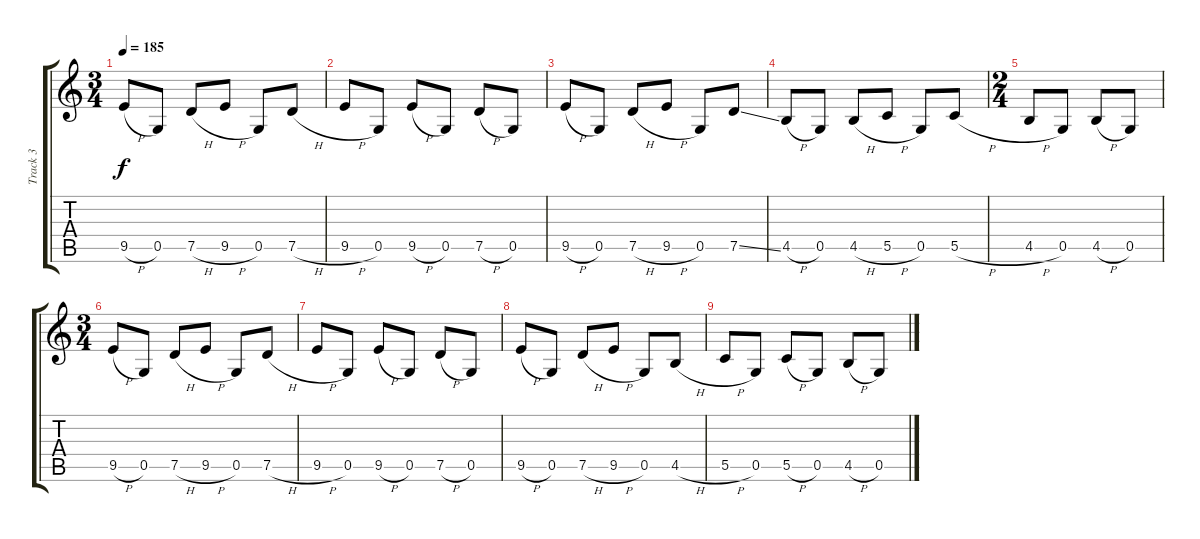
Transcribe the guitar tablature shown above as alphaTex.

\track ("Track 3" "Track 3") {instrument overdrivenguitar}
\staff {score tabs}
\tuning (D4 A3 F3 C3 G2 C2) {hide}
\ts (3 4)
\tempo 185
\clef g2
\ks c
9.5{h}.8{dy f} 0.5.8 7.5{h}.8 9.5{h}.8 0.5.8 7.5{h}.8 |
9.5{h}.8 0.5.8 9.5{h}.8 0.5.8 7.5{h}.8 0.5.8 |
9.5{h}.8 0.5.8 7.5{h}.8 9.5{h}.8 0.5.8 7.5{ss}.8 |
4.5{h}.8 0.5.8 4.5{h}.8 5.5{h}.8 0.5.8 5.5{h}.8 |
\ts (2 4)
4.5{h}.8{volume 0} 0.5.8 4.5{h}.8 0.5.8 |
\ts (3 4)
9.5{h}.8 0.5.8 7.5{h}.8 9.5{h}.8 0.5.8 7.5{h}.8 |
9.5{h}.8 0.5.8 9.5{h}.8 0.5.8 7.5{h}.8 0.5.8 |
9.5{h}.8 0.5.8 7.5{h}.8 9.5{h}.8 0.5.8 4.5{h}.8 |
5.5{h}.8 0.5.8 5.5{h}.8 0.5.8 4.5{h}.8 0.5.8
